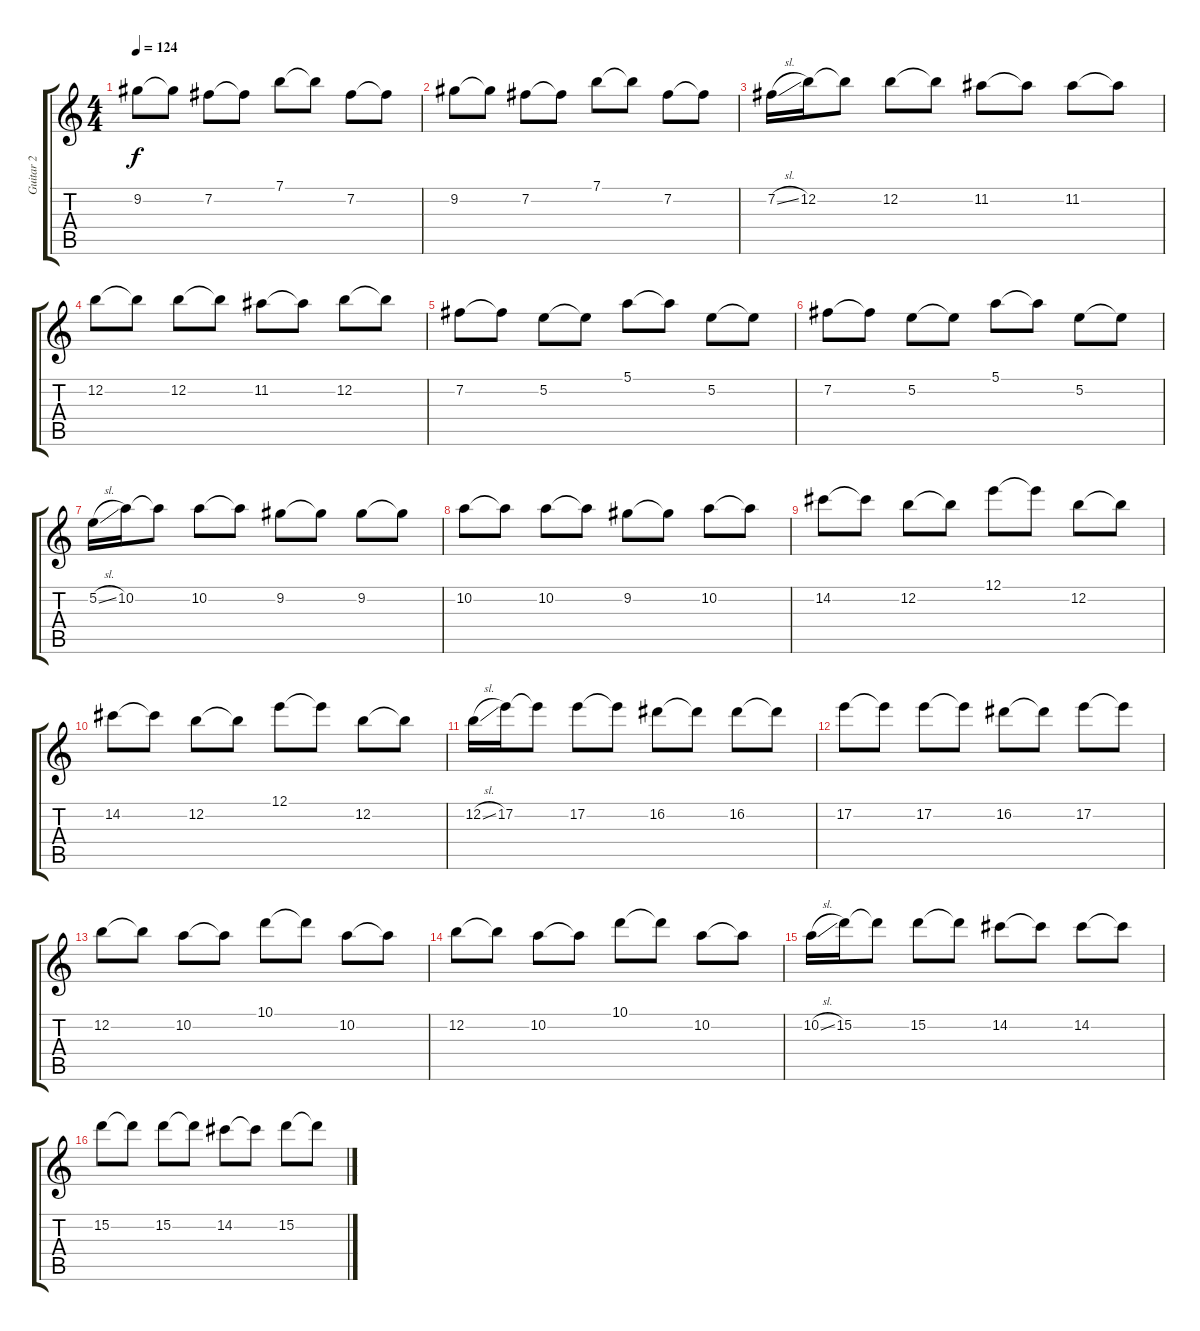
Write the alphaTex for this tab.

\track ("Guitar 2" "Guitar 2") {instrument electricguitarclean}
\staff {score tabs}
\tuning (E4 B3 G3 D3 A2 E2) {hide}
\ts (4 4)
\tempo 124
\clef g2
\ks c
9.2.8{dy f volume 13} 9.2{t}.8 7.2.8 7.2{t}.8 7.1.8 7.1{t}.8 7.2.8 7.2{t}.8 |
9.2.8 9.2{t}.8 7.2.8 7.2{t}.8 7.1.8 7.1{t}.8 7.2.8 7.2{t}.8 |
7.2{sl}.16 12.2.16 12.2{t}.8 12.2.8 12.2{t}.8 11.2.8 11.2{t}.8 11.2.8 11.2{t}.8 |
12.2.8 12.2{t}.8 12.2.8 12.2{t}.8 11.2.8 11.2{t}.8 12.2.8 12.2{t}.8 |
7.2.8 7.2{t}.8 5.2.8 5.2{t}.8 5.1.8 5.1{t}.8 5.2.8 5.2{t}.8 |
7.2.8 7.2{t}.8 5.2.8 5.2{t}.8 5.1.8 5.1{t}.8 5.2.8 5.2{t}.8 |
5.2{sl}.16 10.2.16 10.2{t}.8 10.2.8 10.2{t}.8 9.2.8 9.2{t}.8 9.2.8 9.2{t}.8 |
10.2.8 10.2{t}.8 10.2.8 10.2{t}.8 9.2.8 9.2{t}.8 10.2.8 10.2{t}.8 |
14.2.8{volume 16} 14.2{t}.8 12.2.8 12.2{t}.8 12.1.8 12.1{t}.8 12.2.8 12.2{t}.8 |
14.2.8 14.2{t}.8 12.2.8 12.2{t}.8 12.1.8 12.1{t}.8 12.2.8 12.2{t}.8 |
12.2{sl}.16 17.2.16 17.2{t}.8 17.2.8 17.2{t}.8 16.2.8 16.2{t}.8 16.2.8 16.2{t}.8 |
17.2.8 17.2{t}.8 17.2.8 17.2{t}.8 16.2.8 16.2{t}.8 17.2.8 17.2{t}.8 |
12.2.8 12.2{t}.8 10.2.8 10.2{t}.8 10.1.8 10.1{t}.8 10.2.8 10.2{t}.8 |
12.2.8 12.2{t}.8 10.2.8 10.2{t}.8 10.1.8 10.1{t}.8 10.2.8 10.2{t}.8 |
10.2{sl}.16 15.2.16 15.2{t}.8 15.2.8 15.2{t}.8 14.2.8 14.2{t}.8 14.2.8 14.2{t}.8 |
15.2.8 15.2{t}.8 15.2.8 15.2{t}.8 14.2.8 14.2{t}.8 15.2.8 15.2{t}.8
